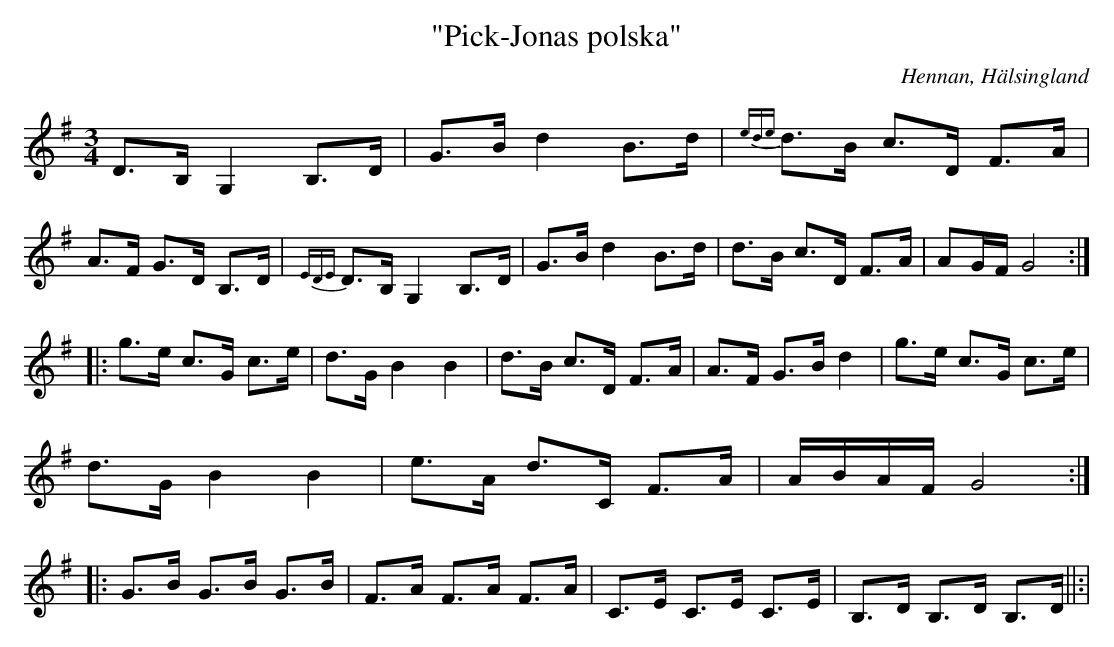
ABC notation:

X:1
T: "Pick-Jonas polska"
O: Hennan, Hälsingland
M: 3/4
L: 1/8
K: G
D>B, G,2 B,>D | G>B d2 B>d | {ede}d>B c>D F>A| A>F G>D B,>D|{EDE}D>B, G,2 B,>D|G>B d2 B>d | d>B c>D F>A| AG/F/ G4 :||:
g>e c>G c>e | d>G B2 B2 | d>B c>D F>A|A>F G>B d2|g>e c>G c>e | d>G B2 B2 | e>A d>C F>A|A/B/A/F/ G4:||:G>B G>B G>B|F>A F>A F>A|C>E C>E C>E|B,>D B,>D B,>D||:|
